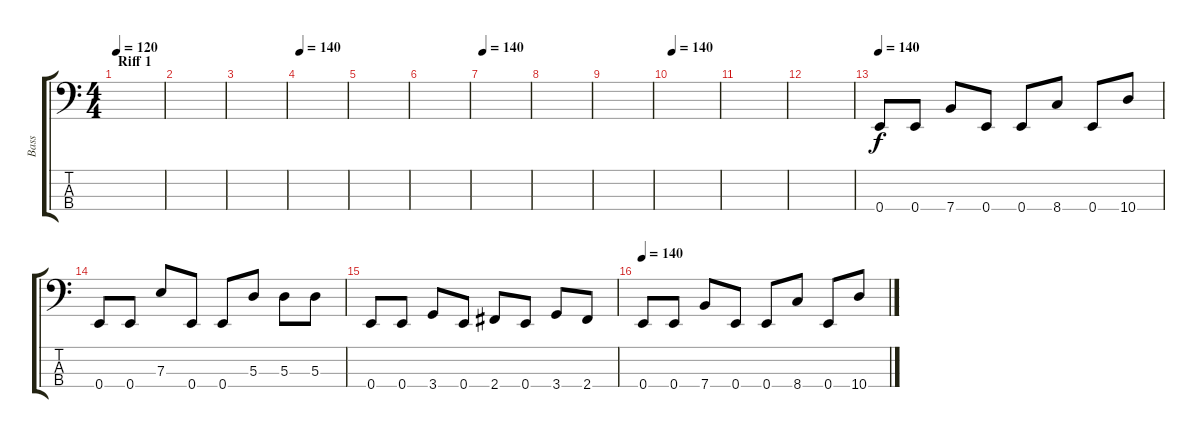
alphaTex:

\track ("Bass" "Bass") {instrument electricbassfinger}
\staff {score tabs}
\tuning (G2 D2 A1 E1) {hide}
\ts (4 4)
\section ("" "Riff 1")
\tempo 120
\tempo 140
\tempo 120
\clef f4
\ks c
|
|
|
\tempo 140
|
|
|
\tempo 140
|
|
|
\tempo 140
|
|
|
\tempo 140
0.4.8 0.4.8 7.4.8 0.4.8 0.4.8 8.4.8 0.4.8 10.4.8 |
0.4.8 0.4.8 7.3.8 0.4.8 0.4.8 5.3.8 5.3.8 5.3.8 |
0.4.8 0.4.8 3.4.8 0.4.8 2.4.8 0.4.8 3.4.8 2.4.8 |
\tempo 140
0.4.8 0.4.8 7.4.8 0.4.8 0.4.8 8.4.8 0.4.8 10.4.8
